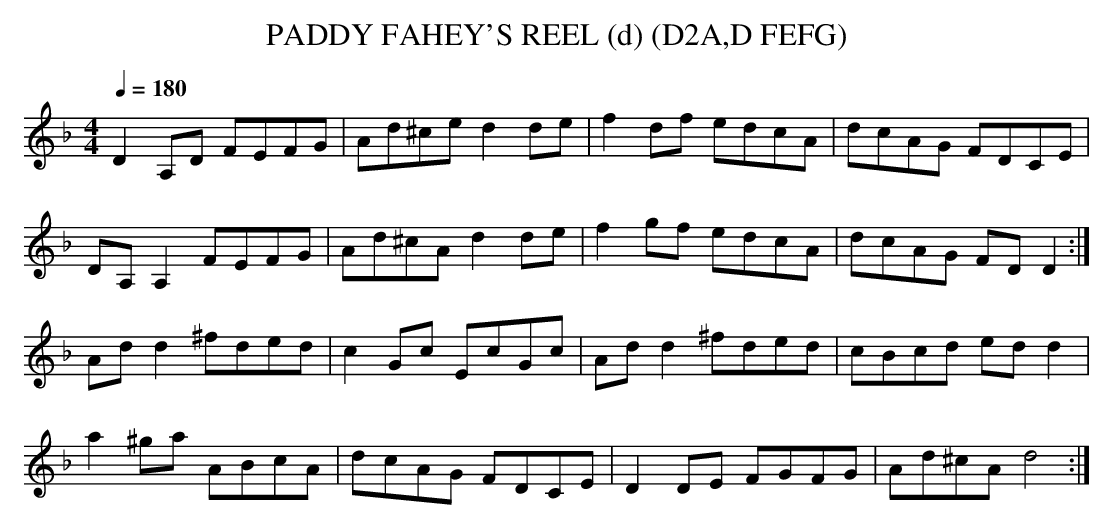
X:1
T:PADDY FAHEY'S REEL (d) (D2A,D FEFG)
M:4/4
Q:1/4=180
L:1/8
K:Dm
D2A,D FEFG|Ad^ce d2de|f2df edcA|dcAG FDCE|
DA, A,2 FEFG|Ad^cA d2 de|f2 gf edcA|dcAG FD D2 :|
Ad d2 ^fded|c2 Gc EcGc|Ad d2 ^fded|cBcd ed d2 |
a2 ^ga ABcA|dcAG FDCE|D2 DE FGFG|Ad^cA d4 :|
